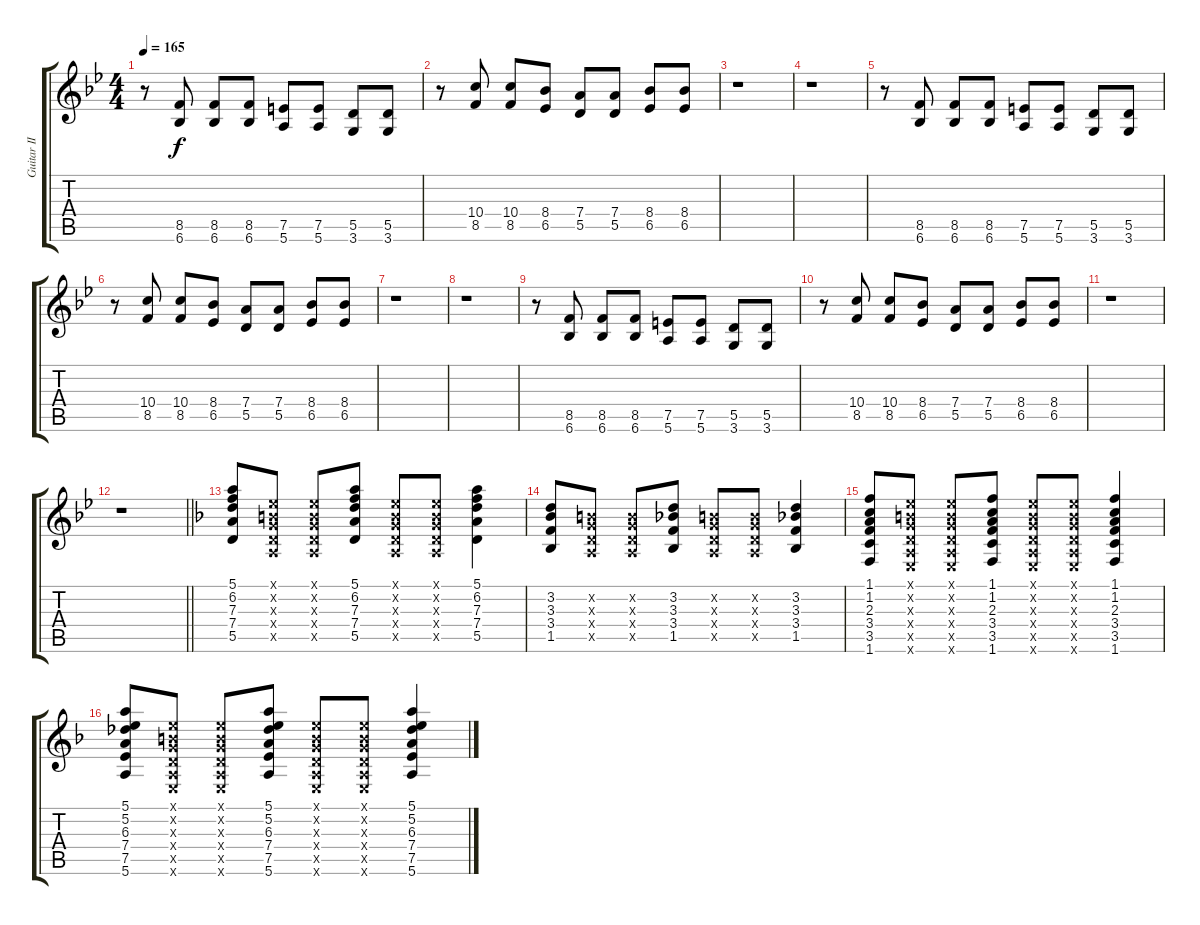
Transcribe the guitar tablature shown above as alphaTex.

\track ("Guitar II" "Guitar II") {instrument overdrivenguitar}
\staff {score tabs}
\tuning (E4 B3 G3 D3 A2 E2) {hide}
\ts (4 4)
\tempo 165
\clef g2
\ks bb
r.8{dy f} (8.5 6.6).8 (8.5 6.6).8 (8.5 6.6).8 (7.5 5.6).8 (7.5 5.6).8 (5.5 3.6).8 (5.5 3.6).8 |
r.8 (10.4 8.5).8 (10.4 8.5).8 (8.4 6.5).8 (7.4 5.5).8 (7.4 5.5).8 (8.4 6.5).8 (8.4 6.5).8 |
r.1 |
r.1 |
r.8 (8.5 6.6).8 (8.5 6.6).8 (8.5 6.6).8 (7.5 5.6).8 (7.5 5.6).8 (5.5 3.6).8 (5.5 3.6).8 |
r.8 (10.4 8.5).8 (10.4 8.5).8 (8.4 6.5).8 (7.4 5.5).8 (7.4 5.5).8 (8.4 6.5).8 (8.4 6.5).8 |
r.1 |
r.1 |
r.8 (8.5 6.6).8 (8.5 6.6).8 (8.5 6.6).8 (7.5 5.6).8 (7.5 5.6).8 (5.5 3.6).8 (5.5 3.6).8 |
r.8 (10.4 8.5).8 (10.4 8.5).8 (8.4 6.5).8 (7.4 5.5).8 (7.4 5.5).8 (8.4 6.5).8 (8.4 6.5).8 |
r.1 |
\barLineRight lightlight
r.1 |
\ks f
(5.1 6.2 7.3 7.4 5.5).8 (0.1{x} 0.2{x} 0.3{x} 0.4{x} 0.5{x}).8 (0.1{x} 0.2{x} 0.3{x} 0.4{x} 0.5{x}).8 (5.1 6.2 7.3 7.4 5.5).8 (0.1{x} 0.2{x} 0.3{x} 0.4{x} 0.5{x}).8 (0.1{x} 0.2{x} 0.3{x} 0.4{x} 0.5{x}).8 (5.1 6.2 7.3 7.4 5.5).4 |
(3.2 3.3 3.4 1.5).8 (0.2{x} 0.3{x} 0.4{x} 0.5{x}).8 (0.2{x} 0.3{x} 0.4{x} 0.5{x}).8 (3.2 3.3 3.4 1.5).8 (0.2{x} 0.3{x} 0.4{x} 0.5{x}).8 (0.2{x} 0.3{x} 0.4{x} 0.5{x}).8 (3.2 3.3 3.4 1.5).4 |
(1.1 1.2 2.3 3.4 3.5 1.6).8 (0.1{x} 0.2{x} 0.3{x} 0.4{x} 0.5{x} 0.6{x}).8 (0.1{x} 0.2{x} 0.3{x} 0.4{x} 0.5{x} 0.6{x}).8 (1.1 1.2 2.3 3.4 3.5 1.6).8 (0.1{x} 0.2{x} 0.3{x} 0.4{x} 0.5{x} 0.6{x}).8 (0.1{x} 0.2{x} 0.3{x} 0.4{x} 0.5{x} 0.6{x}).8 (1.1 1.2 2.3 3.4 3.5 1.6).4 |
(5.1 5.2 6.3 7.4 7.5 5.6).8 (0.1{x} 0.2{x} 0.3{x} 0.4{x} 0.5{x} 0.6{x}).8 (0.1{x} 0.2{x} 0.3{x} 0.4{x} 0.5{x} 0.6{x}).8 (5.1 5.2 6.3 7.4 7.5 5.6).8 (0.1{x} 0.2{x} 0.3{x} 0.4{x} 0.5{x} 0.6{x}).8 (0.1{x} 0.2{x} 0.3{x} 0.4{x} 0.5{x} 0.6{x}).8 (5.1 5.2 6.3 7.4 7.5 5.6).4
